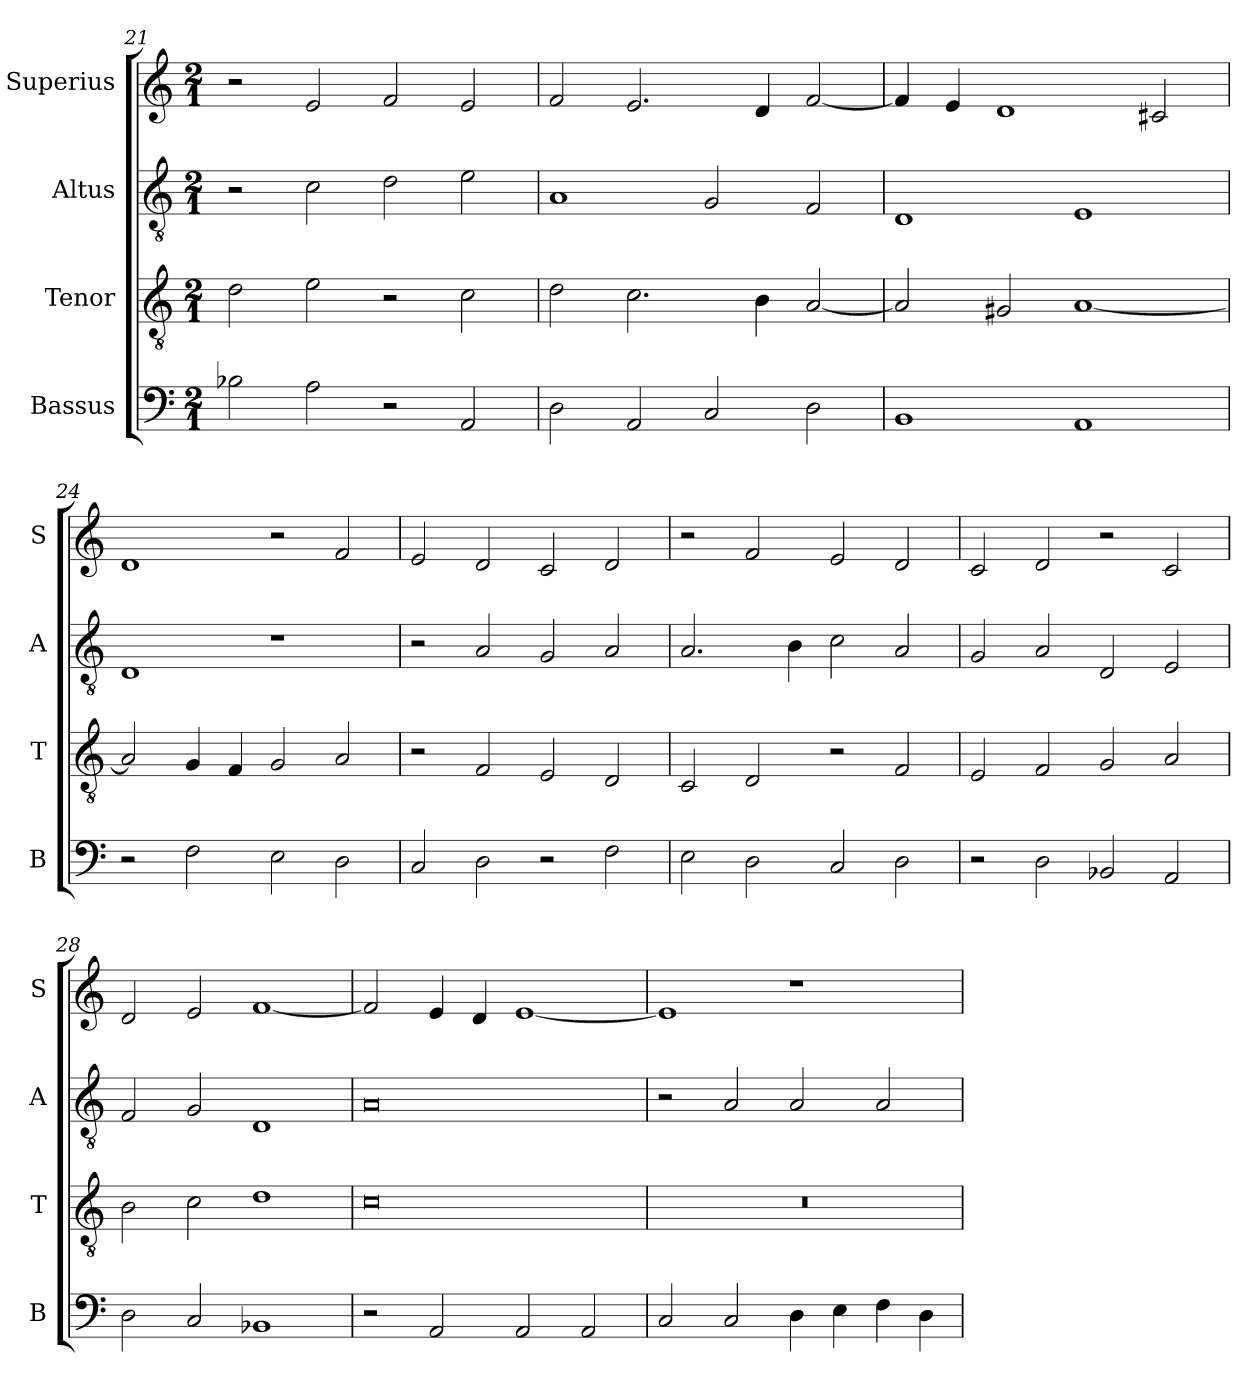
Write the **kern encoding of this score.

**kern	**kern	**kern	**kern
*part4	*part3	*part2	*part1
*staff4	*staff3	*staff2	*staff1
*I"Bassus	*I"Tenor	*I"Altus	*I"Superius
*I'B	*I'T	*I'A	*I'S
*clefF4	*clefGv2	*clefGv2	*clefG2
*k[]	*k[]	*k[]	*k[]
*M2/1	*M2/1	*M2/1	*M2/1
=21	=21	=21	=21
2B-X\	2d\	2r	2r
2A\	2e\	2c\	2e/
2r	2r	2d\	2f/
2AA/	2c\	2e\	2e/
=22	=22	=22	=22
2D\	2d\	1A	2f/
2AA/	2.c\	.	2.e/
2C/	.	2G/	.
.	4B\	.	4d/
2D\	[2A/	2F/	[2f/
=23	=23	=23	=23
1BB	2A/]	1D	4f/]
.	.	.	4e/
.	2G#X/	.	1d
1AA	[1A	1E	.
.	.	.	2c#X/
=24	=24	=24	=24
2r	2A/]	1D	1d
2F\	4G/	.	.
.	4F/	.	.
2E\	2G/	1r	2r
2D\	2A/	.	2f/
=25	=25	=25	=25
2C/	2r	2r	2e/
2D\	2F/	2A/	2d/
2r	2E/	2G/	2c/
2F\	2D/	2A/	2d/
=26	=26	=26	=26
2E\	2C/	2.A/	2r
2D\	2D/	.	2f/
.	.	4B\	.
2C/	2r	2c\	2e/
2D\	2F/	2A/	2d/
=27	=27	=27	=27
2r	2E/	2G/	2c/
2D\	2F/	2A/	2d/
2BB-X/	2G/	2D/	2r
2AA/	2A/	2E/	2c/
=28	=28	=28	=28
2D\	2B\	2F/	2d/
2C/	2c\	2G/	2e/
1BB-X	1d	1D	[1f
=29	=29	=29	=29
2r	0c	0A	2f/]
2AA/	.	.	4e/
.	.	.	4d/
2AA/	.	.	[1e
2AA/	.	.	.
=30	=30	=30	=30
2C/	0r	2r	1e]
2C/	.	2A/	.
4D\	.	2A/	1r
4E\	.	.	.
4F\	.	2A/	.
4D\	.	.	.
=	=	=	=
*-	*-	*-	*-
